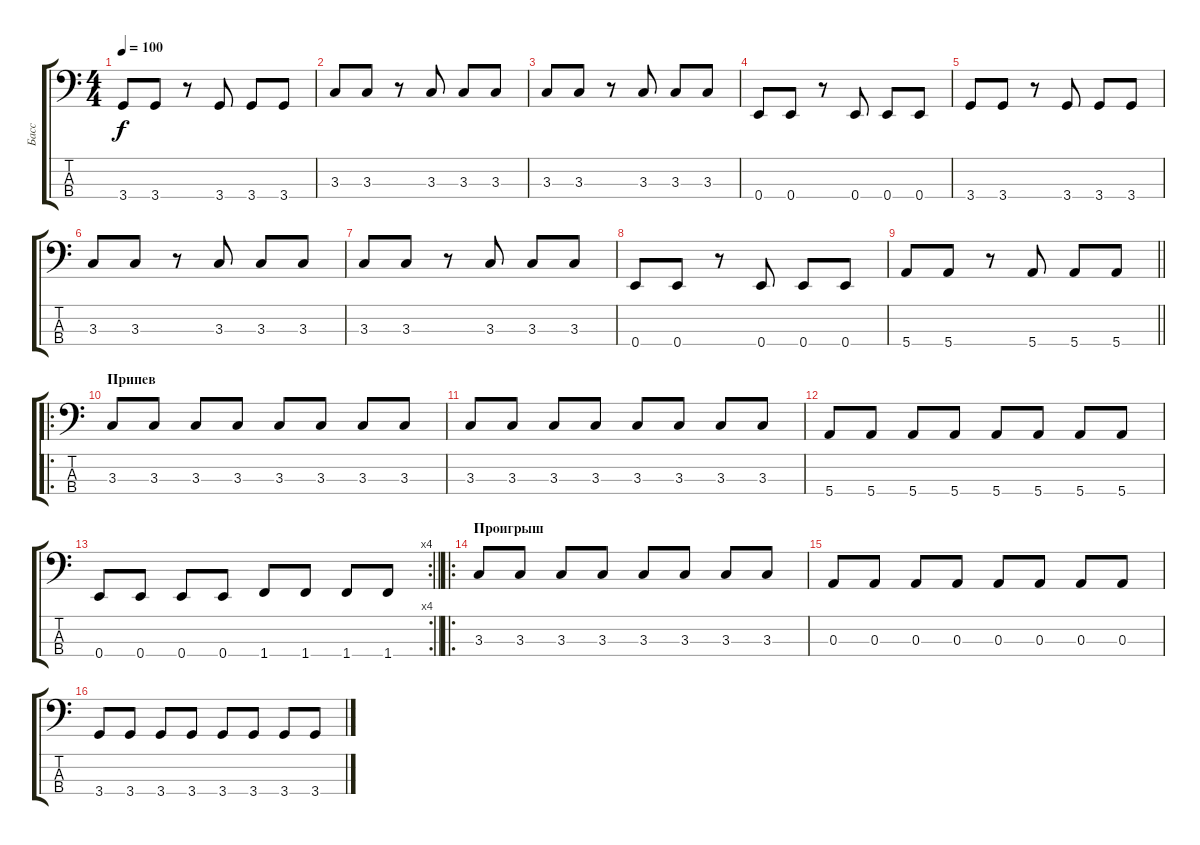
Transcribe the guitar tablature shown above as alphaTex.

\track ("Басс" "Басс") {instrument electricbassfinger}
\staff {score tabs}
\tuning (G2 D2 A1 E1) {hide}
\ts (4 4)
\tempo 100
\clef f4
\ks c
3.4.8{dy f} 3.4.8 r.8 3.4.8 3.4.8 3.4.8 |
3.3.8 3.3.8 r.8 3.3.8 3.3.8 3.3.8 |
3.3.8 3.3.8 r.8 3.3.8 3.3.8 3.3.8 |
0.4.8 0.4.8 r.8 0.4.8 0.4.8 0.4.8 |
3.4.8 3.4.8 r.8 3.4.8 3.4.8 3.4.8 |
3.3.8 3.3.8 r.8 3.3.8 3.3.8 3.3.8 |
3.3.8 3.3.8 r.8 3.3.8 3.3.8 3.3.8 |
0.4.8 0.4.8 r.8 0.4.8 0.4.8 0.4.8 |
\barLineRight lightlight
5.4.8 5.4.8 r.8 5.4.8 5.4.8 5.4.8 |
\ro
\section ("" "Припев")
3.3.8 3.3.8 3.3.8 3.3.8 3.3.8 3.3.8 3.3.8 3.3.8 |
3.3.8 3.3.8 3.3.8 3.3.8 3.3.8 3.3.8 3.3.8 3.3.8 |
5.4.8 5.4.8 5.4.8 5.4.8 5.4.8 5.4.8 5.4.8 5.4.8 |
\rc 4
\barLineRight lightlight
0.4.8 0.4.8 0.4.8 0.4.8 1.4.8 1.4.8 1.4.8 1.4.8 |
\ro
\section ("" "Проигрыш")
3.3.8 3.3.8 3.3.8 3.3.8 3.3.8 3.3.8 3.3.8 3.3.8 |
0.3.8 0.3.8 0.3.8 0.3.8 0.3.8 0.3.8 0.3.8 0.3.8 |
3.4.8 3.4.8 3.4.8 3.4.8 3.4.8 3.4.8 3.4.8 3.4.8
